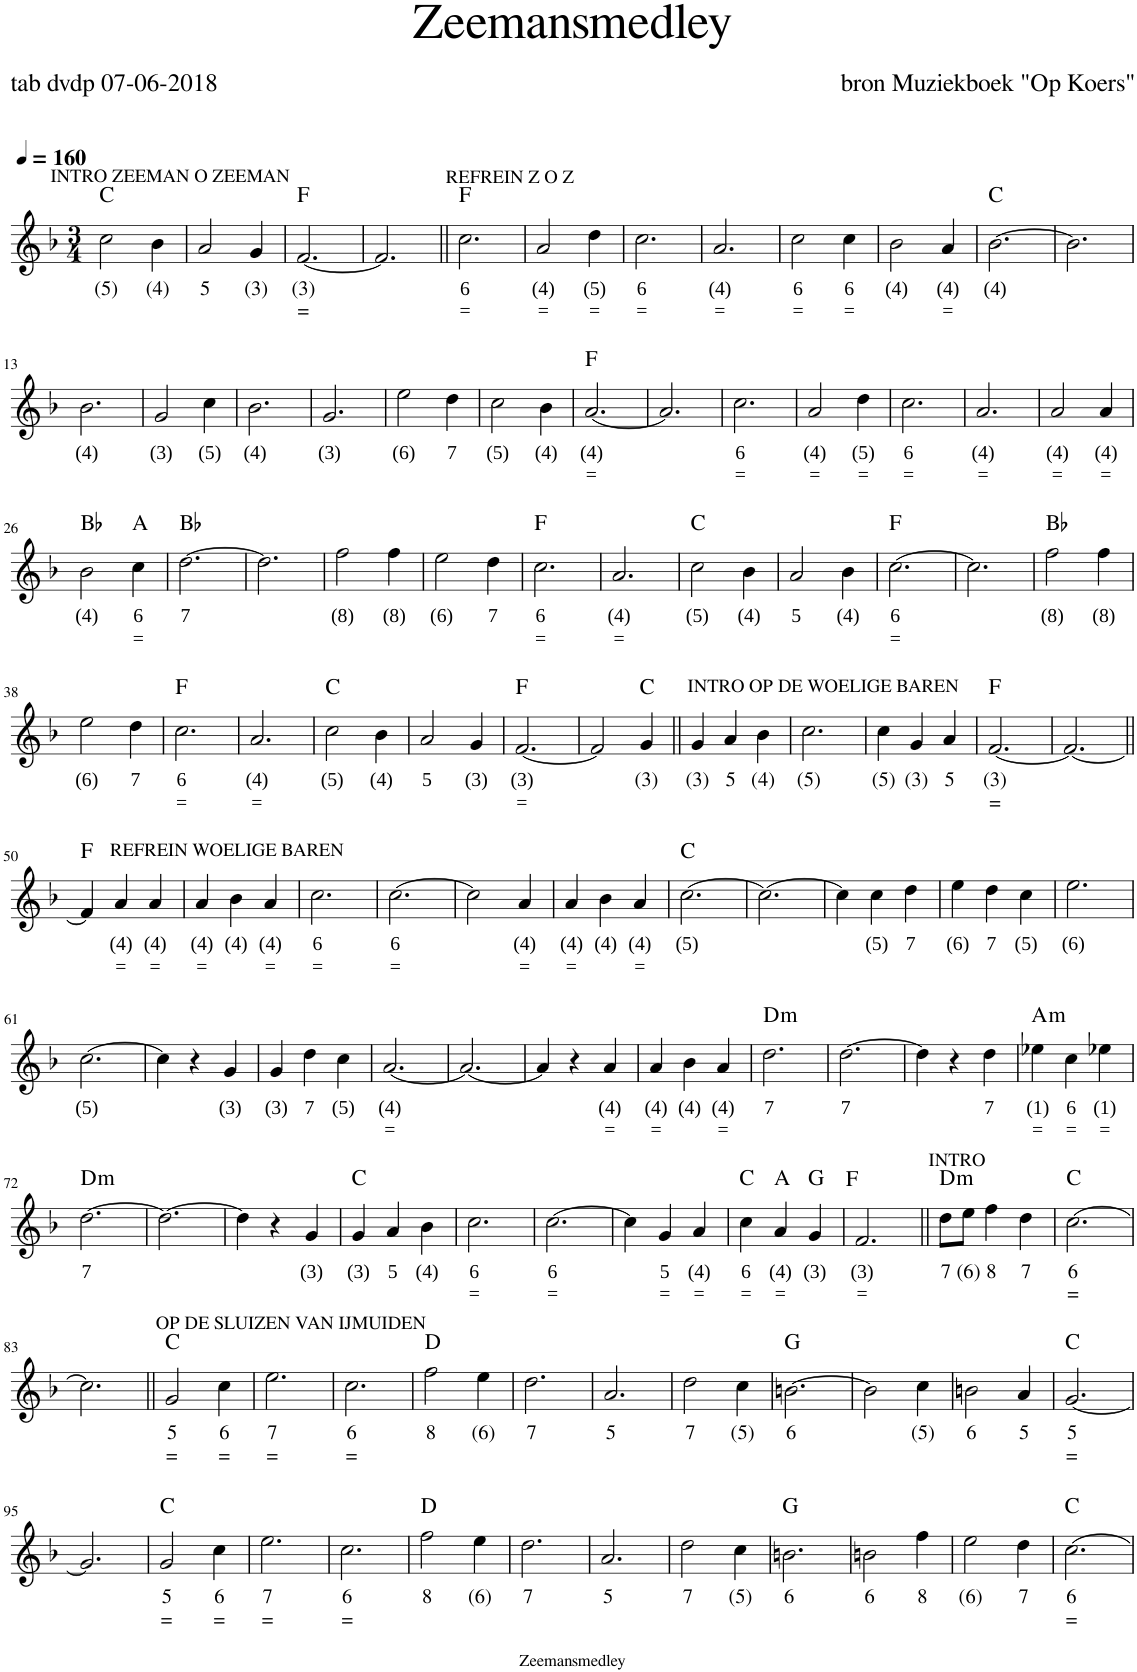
**kern	**text	**text	**harte
*part1	*part1	*part1	*part1
*staff1	*staff1	*staff1	*
*I"Stem	*	*	*
*I'Stm.	*	*	*
*clefG2	*	*	*
*k[b-]	*	*	*
*M3/4	*	*	*
*MM160	*	*	*
=1	=1	=1	=1
!LO:TX:a:t=INTRO ZEEMAN O ZEEMAN	!	!	!
!	!LO:LY:b	!	!
2cc\	(5)	.	C:maj
!	!LO:LY:b	!	!
4b-\	(4)	.	.
=2	=2	=2	=2
!	!LO:LY:b	!	!
2a/	5	.	.
!	!LO:LY:b	!	!
4g/	(3)	.	.
=3	=3	=3	=3
!	!LO:LY:b	!LO:LY:b	!
[2.f/	(3)	=	F:maj
=4	=4	=4	=4
2.f/]	.	.	.
=5||	=5||	=5||	=5||
!LO:TX:a:t=REFREIN Z O Z	!	!	!
!	!LO:LY:b	!LO:LY:b	!LO:H:kt=N.C.
2.cc\	6	=	N
=6	=6	=6	=6
!	!LO:LY:b	!LO:LY:b	!
2a/	(4)	=	.
!	!LO:LY:b	!LO:LY:b	!
4dd\	(5)	=	.
=7	=7	=7	=7
!	!LO:LY:b	!LO:LY:b	!
2.cc\	6	=	.
=8	=8	=8	=8
!	!LO:LY:b	!LO:LY:b	!
2.a/	(4)	=	.
=9	=9	=9	=9
!	!LO:LY:b	!LO:LY:b	!
2cc\	6	=	.
!	!LO:LY:b	!LO:LY:b	!
4cc\	6	=	.
=10	=10	=10	=10
!	!LO:LY:b	!	!
2b-\	(4)	.	.
!	!LO:LY:b	!LO:LY:b	!
4a/	(4)	=	.
=11	=11	=11	=11
!	!LO:LY:b	!	!LO:H:kt=N.C.
[2.b-\	(4)	.	N
=12	=12	=12	=12
2.b-\]	.	.	.
!!LO:LB:g=z
=13	=13	=13	=13
!	!LO:LY:b	!	!
2.b-\	(4)	.	.
=14	=14	=14	=14
!	!LO:LY:b	!	!
2g/	(3)	.	.
!	!LO:LY:b	!	!
4cc\	(5)	.	.
=15	=15	=15	=15
!	!LO:LY:b	!	!
2.b-\	(4)	.	.
=16	=16	=16	=16
!	!LO:LY:b	!	!
2.g/	(3)	.	.
=17	=17	=17	=17
!	!LO:LY:b	!	!
2ee\	(6)	.	.
!	!LO:LY:b	!	!
4dd\	7	.	.
=18	=18	=18	=18
!	!LO:LY:b	!	!
2cc\	(5)	.	.
!	!LO:LY:b	!	!
4b-\	(4)	.	.
=19	=19	=19	=19
!	!LO:LY:b	!LO:LY:b	!LO:H:kt=N.C.
[2.a/	(4)	=	N
=20	=20	=20	=20
2.a/]	.	.	.
=21	=21	=21	=21
!	!LO:LY:b	!LO:LY:b	!
2.cc\	6	=	.
=22	=22	=22	=22
!	!LO:LY:b	!LO:LY:b	!
2a/	(4)	=	.
!	!LO:LY:b	!LO:LY:b	!
4dd\	(5)	=	.
=23	=23	=23	=23
!	!LO:LY:b	!LO:LY:b	!
2.cc\	6	=	.
=24	=24	=24	=24
!	!LO:LY:b	!LO:LY:b	!
2.a/	(4)	=	.
=25	=25	=25	=25
!	!LO:LY:b	!LO:LY:b	!
2a/	(4)	=	.
!	!LO:LY:b	!LO:LY:b	!
4a/	(4)	=	.
!!LO:LB:g=z
=26	=26	=26	=26
!	!LO:LY:b	!	!LO:H:kt=N.C.
2b-\	(4)	.	N
!	!LO:LY:b	!LO:LY:b	!LO:H:kt=N.C.
4cc\	6	=	N
=27	=27	=27	=27
!	!LO:LY:b	!	!LO:H:kt=N.C.
[2.dd\	7	.	N
=28	=28	=28	=28
2.dd\]	.	.	.
=29	=29	=29	=29
!	!LO:LY:b	!	!
2ff\	(8)	.	.
!	!LO:LY:b	!	!
4ff\	(8)	.	.
=30	=30	=30	=30
!	!LO:LY:b	!	!
2ee\	(6)	.	.
!	!LO:LY:b	!	!
4dd\	7	.	.
=31	=31	=31	=31
!	!LO:LY:b	!LO:LY:b	!LO:H:kt=N.C.
2.cc\	6	=	N
=32	=32	=32	=32
!	!LO:LY:b	!LO:LY:b	!
2.a/	(4)	=	.
=33	=33	=33	=33
!	!LO:LY:b	!	!LO:H:kt=N.C.
2cc\	(5)	.	N
!	!LO:LY:b	!	!
4b-\	(4)	.	.
=34	=34	=34	=34
!	!LO:LY:b	!	!
2a/	5	.	.
!	!LO:LY:b	!	!
4b-\	(4)	.	.
=35	=35	=35	=35
!	!LO:LY:b	!LO:LY:b	!LO:H:kt=N.C.
[2.cc\	6	=	N
=36	=36	=36	=36
2.cc\]	.	.	.
=37	=37	=37	=37
!	!LO:LY:b	!	!LO:H:kt=N.C.
2ff\	(8)	.	N
!	!LO:LY:b	!	!
4ff\	(8)	.	.
!!LO:LB:g=z
=38	=38	=38	=38
!	!LO:LY:b	!	!
2ee\	(6)	.	.
!	!LO:LY:b	!	!
4dd\	7	.	.
=39	=39	=39	=39
!	!LO:LY:b	!LO:LY:b	!LO:H:kt=N.C.
2.cc\	6	=	N
=40	=40	=40	=40
!	!LO:LY:b	!LO:LY:b	!
2.a/	(4)	=	.
=41	=41	=41	=41
!	!LO:LY:b	!	!LO:H:kt=N.C.
2cc\	(5)	.	N
!	!LO:LY:b	!	!
4b-\	(4)	.	.
=42	=42	=42	=42
!	!LO:LY:b	!	!
2a/	5	.	.
!	!LO:LY:b	!	!
4g/	(3)	.	.
=43	=43	=43	=43
!	!LO:LY:b	!LO:LY:b	!LO:H:kt=N.C.
[2.f/	(3)	=	N
=44	=44	=44	=44
2f/]	.	.	.
!	!LO:LY:b	!	!
4g/	(3)	.	C:maj
=45||	=45||	=45||	=45||
!LO:TX:a:t=INTRO OP DE WOELIGE BAREN	!	!	!
!	!LO:LY:b	!	!
4g/	(3)	.	.
!	!LO:LY:b	!	!
4a/	5	.	.
!	!LO:LY:b	!	!
4b-\	(4)	.	.
=46	=46	=46	=46
!	!LO:LY:b	!	!
2.cc\	(5)	.	.
=47	=47	=47	=47
!	!LO:LY:b	!	!
4cc\	(5)	.	.
!	!LO:LY:b	!	!
4g/	(3)	.	.
!	!LO:LY:b	!	!
4a/	5	.	.
=48	=48	=48	=48
!	!LO:LY:b	!LO:LY:b	!
[2.f/	(3)	=	F:maj
=49	=49	=49	=49
2.f/_	.	.	.
!!LO:LB:g=z
=50||	=50||	=50||	=50||
!LO:TX:a:t=REFREIN WOELIGE BAREN	!	!	!
4f/]	.	.	F:maj
!	!LO:LY:b	!LO:LY:b	!
4a/	(4)	=	.
!	!LO:LY:b	!LO:LY:b	!
4a/	(4)	=	.
=51	=51	=51	=51
!	!LO:LY:b	!LO:LY:b	!
4a/	(4)	=	.
!	!LO:LY:b	!	!
4b-\	(4)	.	.
!	!LO:LY:b	!LO:LY:b	!
4a/	(4)	=	.
=52	=52	=52	=52
!	!LO:LY:b	!LO:LY:b	!
2.cc\	6	=	.
=53	=53	=53	=53
!	!LO:LY:b	!LO:LY:b	!
[2.cc\	6	=	.
=54	=54	=54	=54
2cc\]	.	.	.
!	!LO:LY:b	!LO:LY:b	!
4a/	(4)	=	.
=55	=55	=55	=55
!	!LO:LY:b	!LO:LY:b	!
4a/	(4)	=	.
!	!LO:LY:b	!	!
4b-\	(4)	.	.
!	!LO:LY:b	!LO:LY:b	!
4a/	(4)	=	.
=56	=56	=56	=56
!	!LO:LY:b	!	!LO:H:kt=N.C.
[2.cc\	(5)	.	N
=57	=57	=57	=57
2.cc\_	.	.	.
=58	=58	=58	=58
4cc\]	.	.	.
!	!LO:LY:b	!	!
4cc\	(5)	.	.
!	!LO:LY:b	!	!
4dd\	7	.	.
=59	=59	=59	=59
!	!LO:LY:b	!	!
4ee\	(6)	.	.
!	!LO:LY:b	!	!
4dd\	7	.	.
!	!LO:LY:b	!	!
4cc\	(5)	.	.
=60	=60	=60	=60
!	!LO:LY:b	!	!
2.ee\	(6)	.	.
!!LO:LB:g=z
=61	=61	=61	=61
!	!LO:LY:b	!	!
[2.cc\	(5)	.	.
=62	=62	=62	=62
4cc\]	.	.	.
4r	.	.	.
!	!LO:LY:b	!	!
4g/	(3)	.	.
=63	=63	=63	=63
!	!LO:LY:b	!	!
4g/	(3)	.	.
!	!LO:LY:b	!	!
4dd\	7	.	.
!	!LO:LY:b	!	!
4cc\	(5)	.	.
=64	=64	=64	=64
!	!LO:LY:b	!LO:LY:b	!
[2.a/	(4)	=	.
=65	=65	=65	=65
2.a/_	.	.	.
=66	=66	=66	=66
4a/]	.	.	.
4r	.	.	.
!	!LO:LY:b	!LO:LY:b	!
4a/	(4)	=	.
=67	=67	=67	=67
!	!LO:LY:b	!LO:LY:b	!
4a/	(4)	=	.
!	!LO:LY:b	!	!
4b-\	(4)	.	.
!	!LO:LY:b	!LO:LY:b	!
4a/	(4)	=	.
=68	=68	=68	=68
!	!LO:LY:b	!	!LO:H:kt=m
2.dd\	7	.	D:min
=69	=69	=69	=69
!	!LO:LY:b	!	!
[2.dd\	7	.	.
=70	=70	=70	=70
4dd\]	.	.	.
4r	.	.	.
!	!LO:LY:b	!	!
4dd\	7	.	.
=71	=71	=71	=71
!	!LO:LY:b	!LO:LY:b	!LO:H:kt=m
4ee-X\	(1)	=	A:min
!	!LO:LY:b	!LO:LY:b	!
4cc\	6	=	.
!	!LO:LY:b	!LO:LY:b	!
4ee-X\	(1)	=	.
!!LO:LB:g=z
=72	=72	=72	=72
!	!LO:LY:b	!	!LO:H:kt=m
[2.dd\	7	.	D:min
=73	=73	=73	=73
2.dd\_	.	.	.
=74	=74	=74	=74
4dd\]	.	.	.
4r	.	.	.
!	!LO:LY:b	!	!
4g/	(3)	.	.
=75	=75	=75	=75
!	!LO:LY:b	!	!LO:H:kt=N.C.
4g/	(3)	.	N
!	!LO:LY:b	!	!
4a/	5	.	.
!	!LO:LY:b	!	!
4b-\	(4)	.	.
=76	=76	=76	=76
!	!LO:LY:b	!LO:LY:b	!
2.cc\	6	=	.
=77	=77	=77	=77
!	!LO:LY:b	!LO:LY:b	!
[2.cc\	6	=	.
=78	=78	=78	=78
4cc\]	.	.	.
!	!LO:LY:b	!LO:LY:b	!
4g/	5	=	.
!	!LO:LY:b	!LO:LY:b	!
4a/	(4)	=	.
=79	=79	=79	=79
!	!LO:LY:b	!LO:LY:b	!LO:H:kt=N.C.
4cc\	6	=	N
!	!LO:LY:b	!LO:LY:b	!LO:H:kt=N.C.
4a/	(4)	=	N
!	!LO:LY:b	!	!LO:H:kt=N.C.
4g/	(3)	.	N
=80	=80	=80	=80
!	!LO:LY:b	!LO:LY:b	!LO:H:kt=N.C.
2.f/	(3)	=	N
=81||	=81||	=81||	=81||
!LO:TX:a:t=INTRO	!	!	!
!	!LO:LY:b	!	!LO:H:kt=m
8dd\L	7	.	D:min
!	!LO:LY:b	!	!
8ee\J	(6)	.	.
!	!LO:LY:b	!	!
4ff\	8	.	.
!	!LO:LY:b	!	!
4dd\	7	.	.
=82	=82	=82	=82
!	!LO:LY:b	!LO:LY:b	!
[2.cc\	6	=	C:maj
!!LO:LB:g=z
=83	=83	=83	=83
2.cc\]	.	.	.
=84||	=84||	=84||	=84||
!LO:TX:a:t=OP DE SLUIZEN VAN IJMUIDEN	!	!	!
!	!LO:LY:b	!LO:LY:b	!
2g/	5	=	C:maj
!	!LO:LY:b	!LO:LY:b	!
4cc\	6	=	.
=85	=85	=85	=85
!	!LO:LY:b	!LO:LY:b	!
2.ee\	7	=	.
=86	=86	=86	=86
!	!LO:LY:b	!LO:LY:b	!
2.cc\	6	=	.
=87	=87	=87	=87
!	!LO:LY:b	!	!
2ff\	8	.	D:maj
!	!LO:LY:b	!	!
4ee\	(6)	.	.
=88	=88	=88	=88
!	!LO:LY:b	!	!
2.dd\	7	.	.
=89	=89	=89	=89
!	!LO:LY:b	!	!
2.a/	5	.	.
=90	=90	=90	=90
!	!LO:LY:b	!	!
2dd\	7	.	.
!	!LO:LY:b	!	!
4cc\	(5)	.	.
=91	=91	=91	=91
!	!LO:LY:b	!	!
[2.bn\	6	.	G:maj
=92	=92	=92	=92
2b\]	.	.	.
!	!LO:LY:b	!	!
4cc\	(5)	.	.
=93	=93	=93	=93
!	!LO:LY:b	!	!
2bn\	6	.	.
!	!LO:LY:b	!	!
4a/	5	.	.
=94	=94	=94	=94
!	!LO:LY:b	!LO:LY:b	!
[2.g/	5	=	C:maj
!!LO:LB:g=z
=95	=95	=95	=95
2.g/]	.	.	.
=96	=96	=96	=96
!	!LO:LY:b	!LO:LY:b	!
2g/	5	=	C:maj
!	!LO:LY:b	!LO:LY:b	!
4cc\	6	=	.
=97	=97	=97	=97
!	!LO:LY:b	!LO:LY:b	!
2.ee\	7	=	.
=98	=98	=98	=98
!	!LO:LY:b	!LO:LY:b	!
2.cc\	6	=	.
=99	=99	=99	=99
!	!LO:LY:b	!	!
2ff\	8	.	D:maj
!	!LO:LY:b	!	!
4ee\	(6)	.	.
=100	=100	=100	=100
!	!LO:LY:b	!	!
2.dd\	7	.	.
=101	=101	=101	=101
!	!LO:LY:b	!	!
2.a/	5	.	.
=102	=102	=102	=102
!	!LO:LY:b	!	!
2dd\	7	.	.
!	!LO:LY:b	!	!
4cc\	(5)	.	.
=103	=103	=103	=103
!	!LO:LY:b	!	!
2.bn\	6	.	G:maj
=104	=104	=104	=104
!	!LO:LY:b	!	!
2bn\	6	.	.
!	!LO:LY:b	!	!
4ff\	8	.	.
=105	=105	=105	=105
!	!LO:LY:b	!	!
2ee\	(6)	.	.
!	!LO:LY:b	!	!
4dd\	7	.	.
=106	=106	=106	=106
!	!LO:LY:b	!LO:LY:b	!
[2.cc\	6	=	C:maj
=	=	=	=
*-	*-	*-	*-
